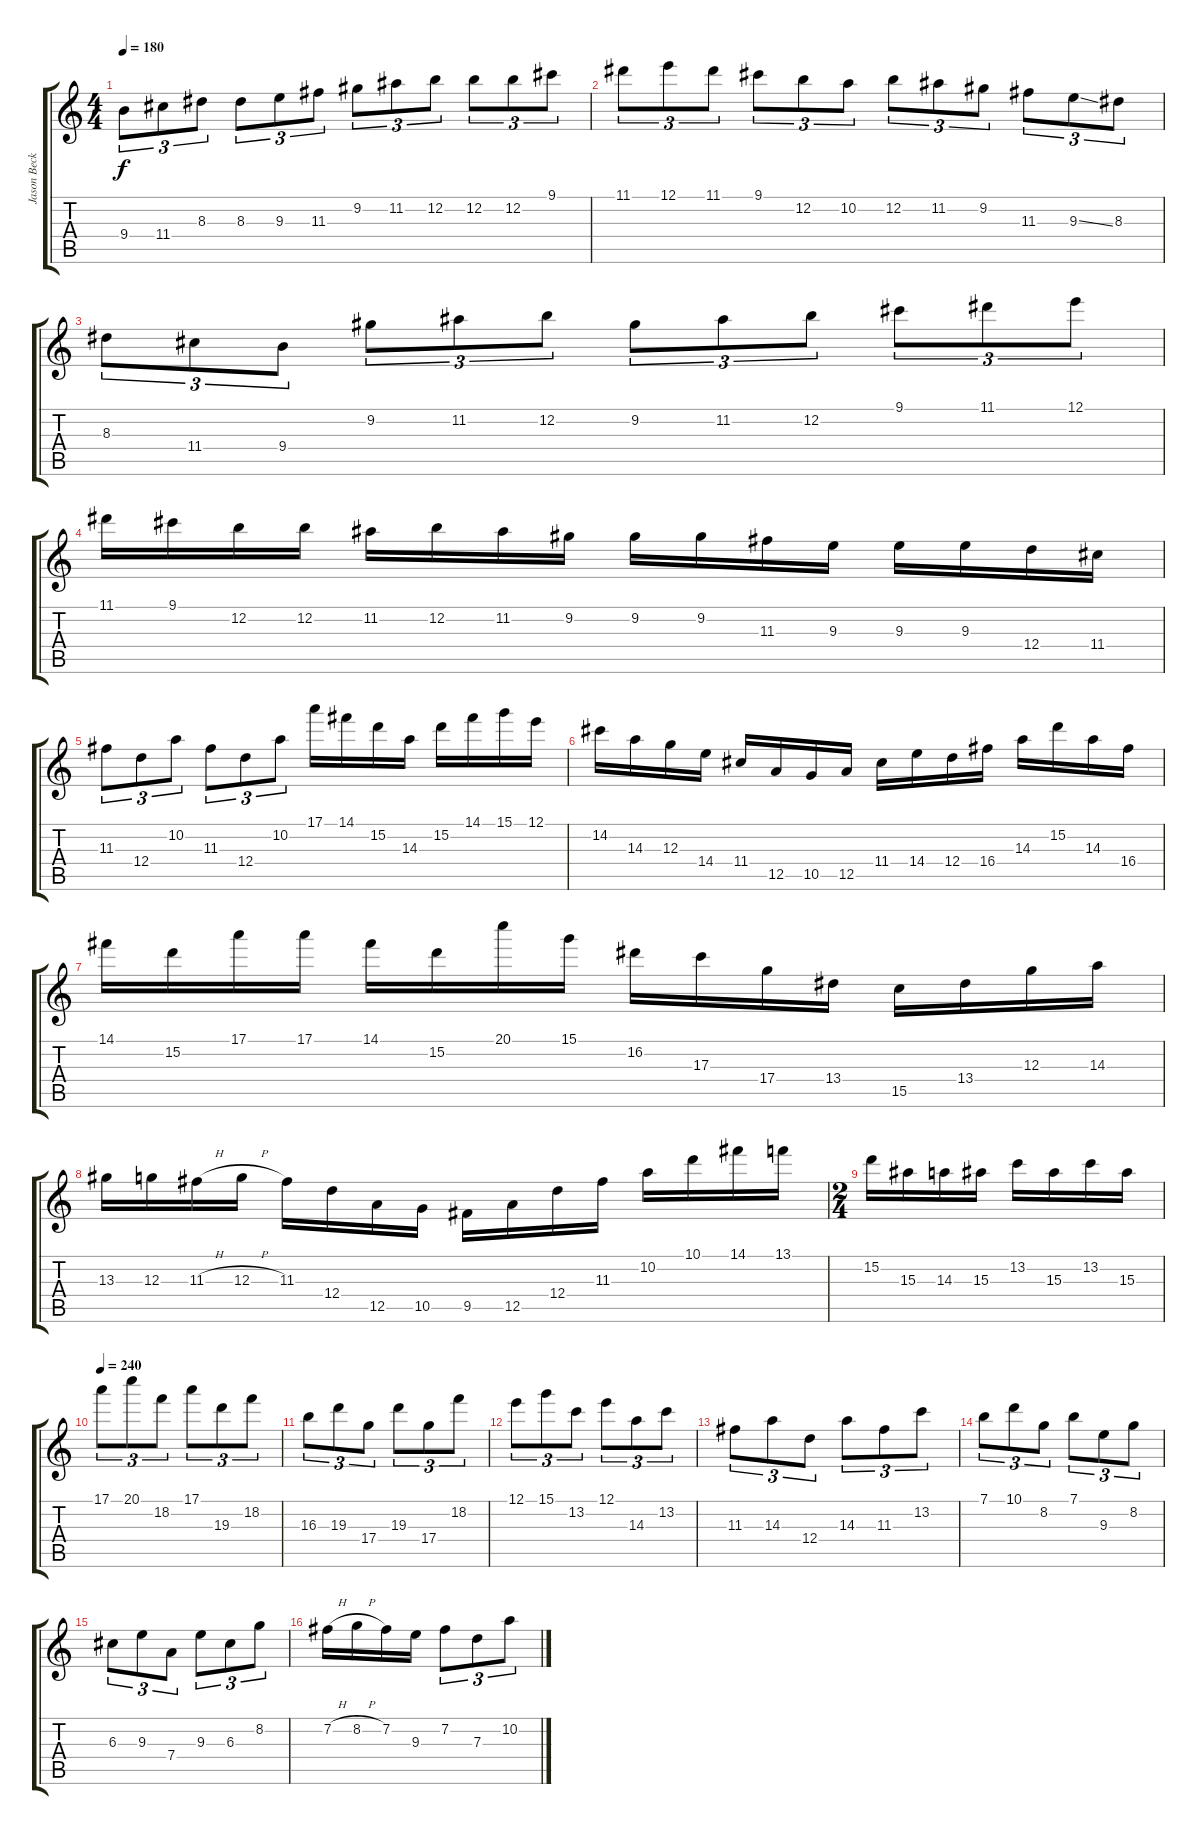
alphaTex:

\track ("Jason Becker" "Jason Beck") {instrument distortionguitar}
\staff {score tabs}
\tuning (E4 B3 G3 D3 A2 E2) {hide}
\ts (4 4)
\tempo 180
\clef g2
\ks c
9.4.8{tu (3 2) dy f instrument distortionguitar} 11.4.8{tu (3 2)} 8.3.8{tu (3 2)} 8.3.8{tu (3 2)} 9.3.8{tu (3 2)} 11.3.8{tu (3 2)} 9.2.8{tu (3 2)} 11.2.8{tu (3 2)} 12.2.8{tu (3 2)} 12.2.8{tu (3 2)} 12.2.8{tu (3 2)} 9.1.8{tu (3 2)} |
11.1.8{tu (3 2)} 12.1.8{tu (3 2)} 11.1.8{tu (3 2)} 9.1.8{tu (3 2)} 12.2.8{tu (3 2)} 10.2.8{tu (3 2)} 12.2.8{tu (3 2)} 11.2.8{tu (3 2)} 9.2.8{tu (3 2)} 11.3.8{tu (3 2)} 9.3{ss}.8{tu (3 2)} 8.3.8{tu (3 2)} |
8.3.8{tu (3 2)} 11.4.8{tu (3 2)} 9.4.8{tu (3 2)} 9.2.8{tu (3 2)} 11.2.8{tu (3 2)} 12.2.8{tu (3 2)} 9.2.8{tu (3 2)} 11.2.8{tu (3 2)} 12.2.8{tu (3 2)} 9.1.8{tu (3 2)} 11.1.8{tu (3 2)} 12.1.8{tu (3 2)} |
11.1.16 9.1.16 12.2.16 12.2.16 11.2.16 12.2.16 11.2.16 9.2.16 9.2.16 9.2.16 11.3.16 9.3.16 9.3.16 9.3.16 12.4.16 11.4.16 |
11.3.8{tu (3 2)} 12.4.8{tu (3 2)} 10.2.8{tu (3 2)} 11.3.8{tu (3 2)} 12.4.8{tu (3 2)} 10.2.8{tu (3 2)} 17.1.16 14.1.16 15.2.16 14.3.16 15.2.16 14.1.16 15.1.16 12.1.16 |
14.2.16 14.3.16 12.3.16 14.4.16 11.4.16 12.5.16 10.5.16 12.5.16 11.4.16 14.4.16 12.4.16 16.4.16 14.3.16 15.2.16 14.3.16 16.4.16 |
14.1.16 15.2.16 17.1.16 17.1.16 14.1.16 15.2.16 20.1.16 15.1.16 16.2.16 17.3.16 17.4.16 13.4.16 15.5.16 13.4.16 12.3.16 14.3.16 |
13.3.16 12.3.16 11.3{h}.16 12.3{h}.16 11.3.16 12.4.16 12.5.16 10.5.16 9.5.16 12.5.16 12.4.16 11.3.16 10.2.16 10.1.16 14.1.16 13.1.16 |
\ts (2 4)
15.2.16 15.3.16 14.3.16 15.3.16 13.2.16 15.3.16 13.2.16 15.3.16 |
\tempo 240
17.1.8{tu (3 2)} 20.1.8{tu (3 2)} 18.2.8{tu (3 2)} 17.1.8{tu (3 2)} 19.3.8{tu (3 2)} 18.2.8{tu (3 2)} |
16.3.8{tu (3 2)} 19.3.8{tu (3 2)} 17.4.8{tu (3 2)} 19.3.8{tu (3 2)} 17.4.8{tu (3 2)} 18.2.8{tu (3 2)} |
12.1.8{tu (3 2)} 15.1.8{tu (3 2)} 13.2.8{tu (3 2)} 12.1.8{tu (3 2)} 14.3.8{tu (3 2)} 13.2.8{tu (3 2)} |
11.3.8{tu (3 2)} 14.3.8{tu (3 2)} 12.4.8{tu (3 2)} 14.3.8{tu (3 2)} 11.3.8{tu (3 2)} 13.2.8{tu (3 2)} |
7.1.8{tu (3 2)} 10.1.8{tu (3 2)} 8.2.8{tu (3 2)} 7.1.8{tu (3 2)} 9.3.8{tu (3 2)} 8.2.8{tu (3 2)} |
6.3.8{tu (3 2)} 9.3.8{tu (3 2)} 7.4.8{tu (3 2)} 9.3.8{tu (3 2)} 6.3.8{tu (3 2)} 8.2.8{tu (3 2)} |
7.2{h}.16 8.2{h}.16 7.2.16 9.3.16 7.2.8{tu (3 2)} 7.3.8{tu (3 2)} 10.2.8{tu (3 2)}
